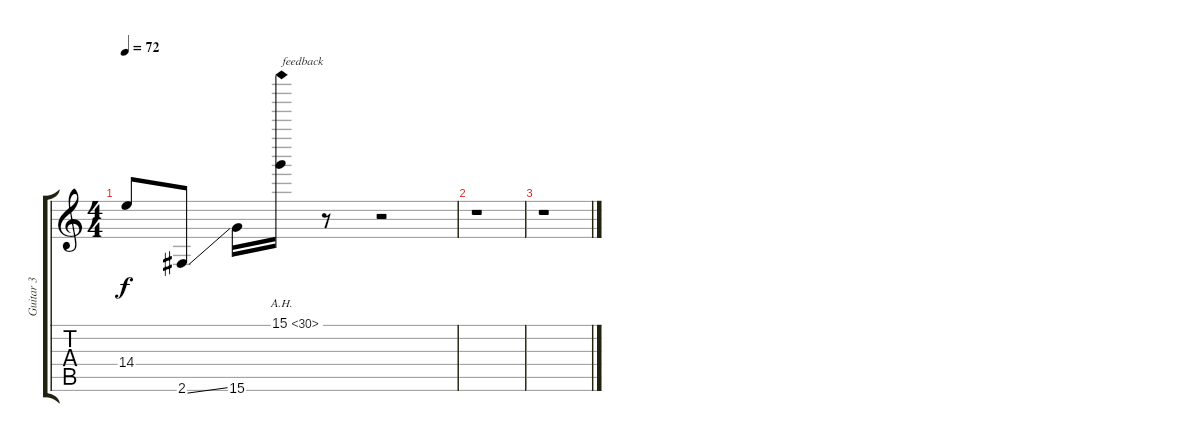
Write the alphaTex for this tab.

\track ("Guitar 3" "Guitar 3") {instrument distortionguitar}
\staff {score tabs}
\tuning (E4 B3 G3 D3 A2 E2) {hide}
\ts (4 4)
\tempo 72
\clef g2
\ks c
14.4{t}.8{dy f} 2.6{ss}.8 15.6.16 15.1{ah 15}.16{txt "feedback"} r.8 r.2 |
r.1 |
r.1
